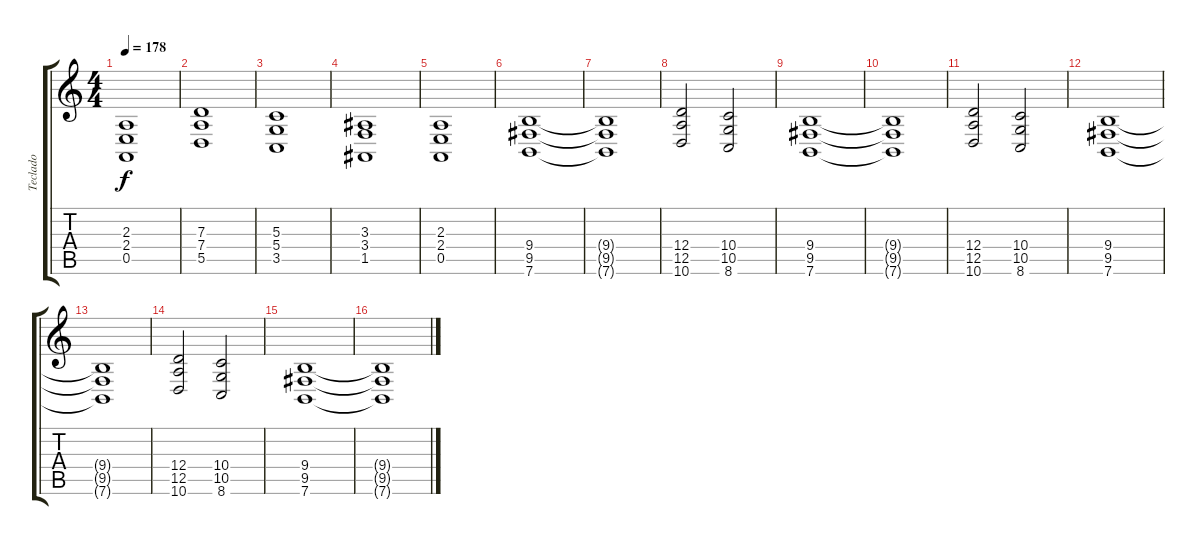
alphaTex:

\track ("Teclado" "Teclado") {instrument stringensemble1}
\staff {score tabs}
\tuning (E4 B3 G3 D3 A2 E2) {hide}
\ts (4 4)
\tempo 178
\clef g2
\ks c
(2.3 2.4 0.5).1{dy f} |
(7.3 7.4 5.5).1 |
(5.3 5.4 3.5).1 |
(3.3 3.4 1.5).1 |
(2.3 2.4 0.5).1 |
(9.4 9.5 7.6).1 |
(9.4{t} 9.5{t} 7.6{t}).1 |
(12.4 12.5 10.6).2 (10.4 10.5 8.6).2 |
(9.4 9.5 7.6).1 |
(9.4{t} 9.5{t} 7.6{t}).1 |
(12.4 12.5 10.6).2 (10.4 10.5 8.6).2 |
(9.4 9.5 7.6).1 |
(9.4{t} 9.5{t} 7.6{t}).1 |
(12.4 12.5 10.6).2 (10.4 10.5 8.6).2 |
(9.4 9.5 7.6).1 |
(9.4{t} 9.5{t} 7.6{t}).1
